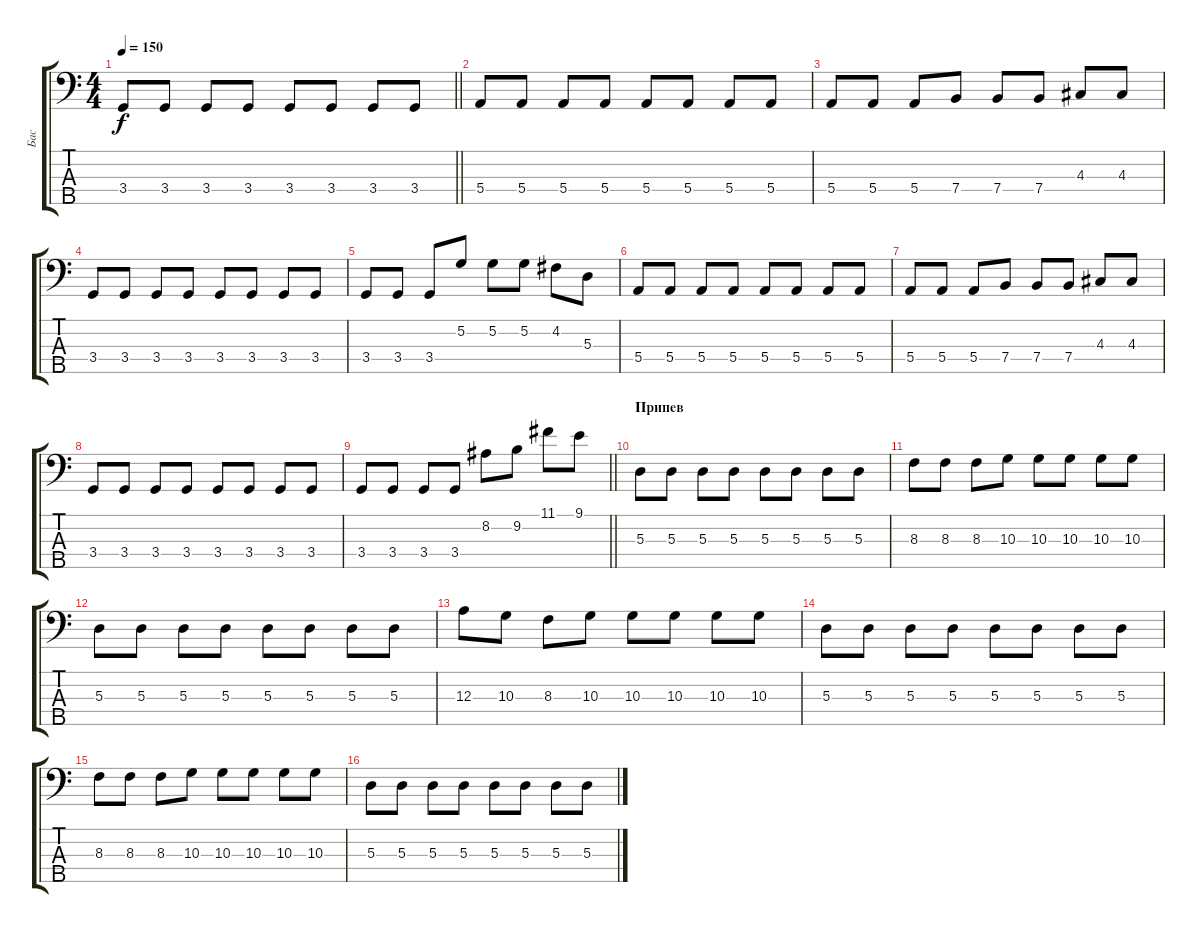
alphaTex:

\track ("Бас" "Бас") {instrument electricbassfinger}
\staff {score tabs}
\tuning (G2 D2 A1 E1 B0) {hide}
\ts (4 4)
\tempo 150
\clef f4
\barLineRight lightlight
\ks c
3.4.8{dy f} 3.4.8 3.4.8 3.4.8 3.4.8 3.4.8 3.4.8 3.4.8 |
\section ("" " ")
5.4.8 5.4.8 5.4.8 5.4.8 5.4.8 5.4.8 5.4.8 5.4.8 |
5.4.8 5.4.8 5.4.8 7.4.8 7.4.8 7.4.8 4.3.8 4.3.8 |
3.4.8 3.4.8 3.4.8 3.4.8 3.4.8 3.4.8 3.4.8 3.4.8 |
3.4.8 3.4.8 3.4.8 5.2.8 5.2.8 5.2.8 4.2.8 5.3.8 |
5.4.8 5.4.8 5.4.8 5.4.8 5.4.8 5.4.8 5.4.8 5.4.8 |
5.4.8 5.4.8 5.4.8 7.4.8 7.4.8 7.4.8 4.3.8 4.3.8 |
3.4.8 3.4.8 3.4.8 3.4.8 3.4.8 3.4.8 3.4.8 3.4.8 |
\barLineRight lightlight
3.4.8 3.4.8 3.4.8 3.4.8 8.2.8 9.2.8 11.1.8 9.1.8 |
\section ("" "Припев")
5.3.8 5.3.8 5.3.8 5.3.8 5.3.8 5.3.8 5.3.8 5.3.8 |
8.3.8 8.3.8 8.3.8 10.3.8 10.3.8 10.3.8 10.3.8 10.3.8 |
5.3.8 5.3.8 5.3.8 5.3.8 5.3.8 5.3.8 5.3.8 5.3.8 |
12.3.8 10.3.8 8.3.8 10.3.8 10.3.8 10.3.8 10.3.8 10.3.8 |
5.3.8 5.3.8 5.3.8 5.3.8 5.3.8 5.3.8 5.3.8 5.3.8 |
8.3.8 8.3.8 8.3.8 10.3.8 10.3.8 10.3.8 10.3.8 10.3.8 |
5.3.8 5.3.8 5.3.8 5.3.8 5.3.8 5.3.8 5.3.8 5.3.8
